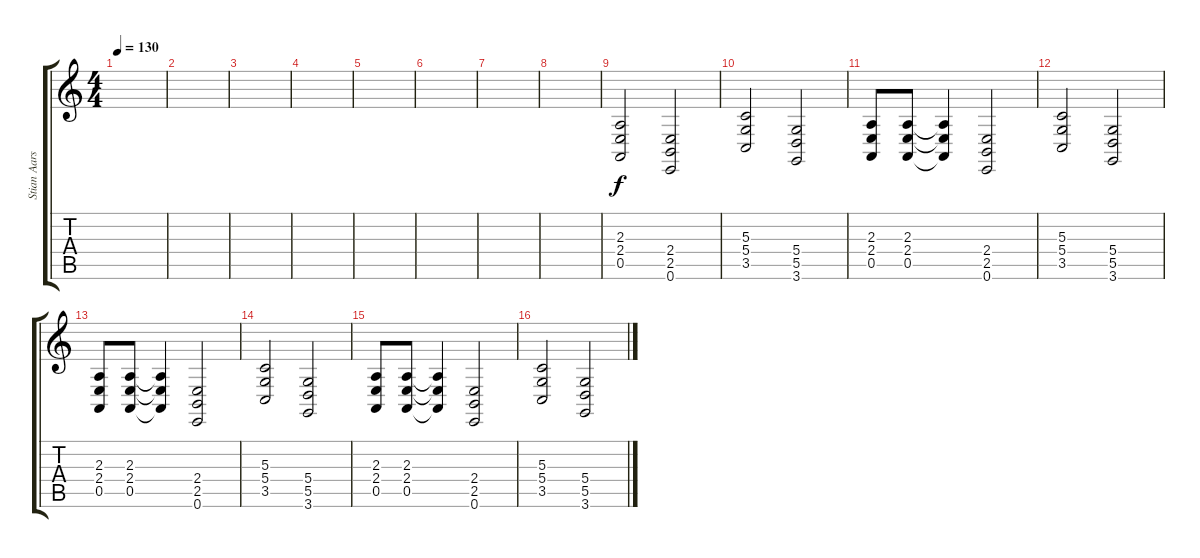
\track ("Stian Aarstad 2" "Stian Aars") {instrument pad7halo}
\staff {score tabs}
\tuning (E4 B3 G3 D3 A2 E2) {hide}
\ts (4 4)
\tempo 130
\clef g2
\ks c
|
|
|
|
|
|
|
|
(2.3 2.4 0.5).2 (2.4 2.5 0.6).2 |
(5.3 5.4 3.5).2 (5.4 5.5 3.6).2 |
(2.3 2.4 0.5).8 (2.3 2.4 0.5).8 (2.3{t} 2.4{t} 0.5{t}).4 (2.4 2.5 0.6).2 |
(5.3 5.4 3.5).2 (5.4 5.5 3.6).2 |
(2.3 2.4 0.5).8 (2.3 2.4 0.5).8 (2.3{t} 2.4{t} 0.5{t}).4 (2.4 2.5 0.6).2 |
(5.3 5.4 3.5).2 (5.4 5.5 3.6).2 |
(2.3 2.4 0.5).8 (2.3 2.4 0.5).8 (2.3{t} 2.4{t} 0.5{t}).4 (2.4 2.5 0.6).2 |
(5.3 5.4 3.5).2 (5.4 5.5 3.6).2
